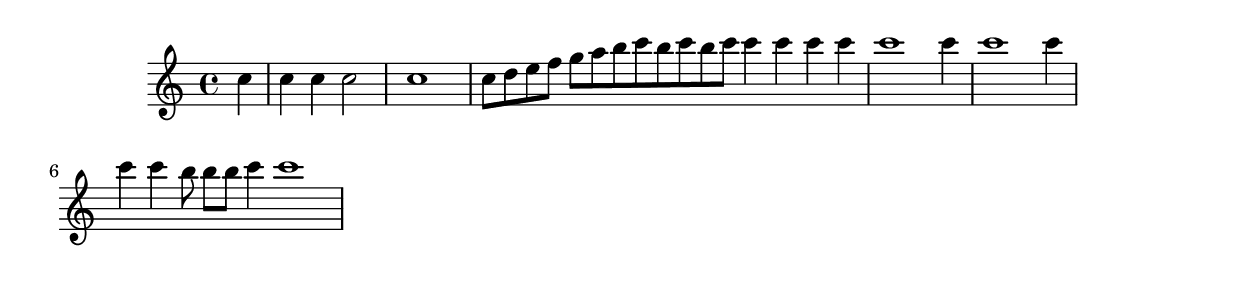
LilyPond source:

\version "1.7.18"
% possible rename to bar-something.

\header{ texidoc = "@cindex Bar Length
You can alter the length of bars in a number of ways. "
}

\score { 
  \context Voice \notes\relative c {
    
	
	% \property Score. measurePosition = #(ly:make-moment -1 4)
	\partial 4
	c''4 c4 c4 c2 c1
	\cadenzaOn  c8-[ d e f]  g-[ a b c b c b c]
	\cadenzaOff
	c4 c4 c4 c4
	\property Score. measureLength = #(ly:make-moment 5 4)
	
	c1 c4
	c1 c4 
	c4 c4
	\property Score. measurePosition = #(ly:make-moment -3 8)
	b8 b b
	c4 c1
	
  }
  \paper { raggedright= ##t}  
}
%% new-chords-done %%
